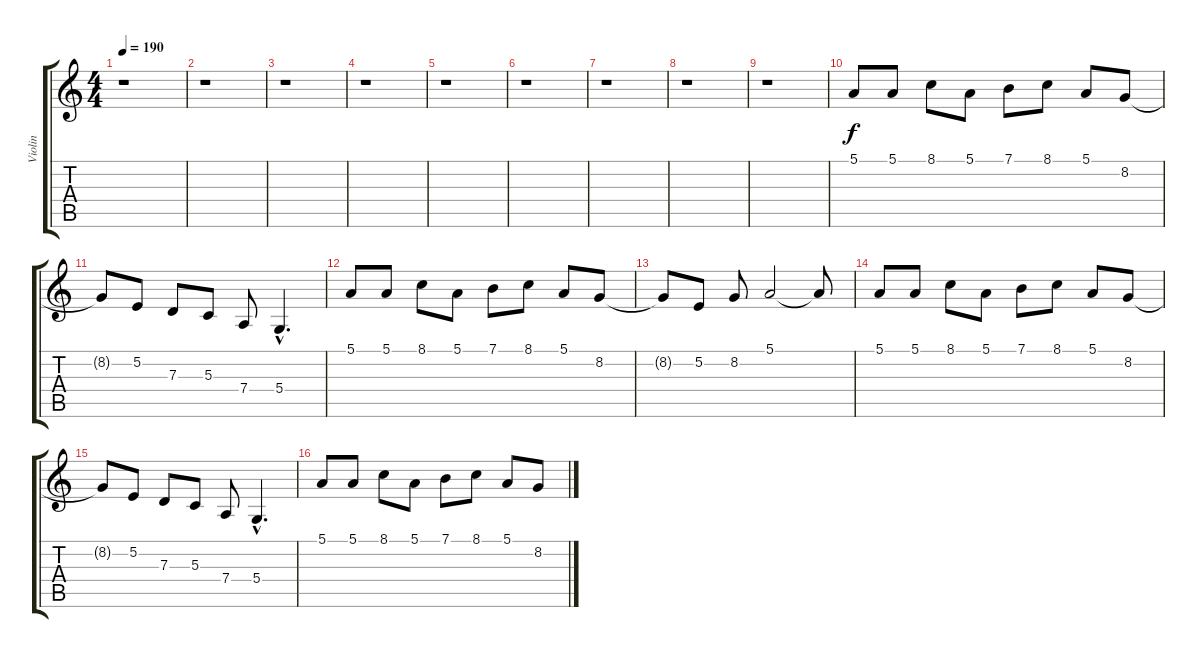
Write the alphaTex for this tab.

\track ("Violin" "Violin") {instrument violin}
\staff {score tabs}
\tuning (E4 B3 G3 D3 A2 E2) {hide}
\ts (4 4)
\tempo 190
\clef g2
\ks c
r.1{dy f} |
r.1 |
r.1 |
r.1 |
r.1 |
r.1 |
r.1 |
r.1 |
r.1 |
5.1.8 5.1.8 8.1.8 5.1.8 7.1.8 8.1.8 5.1.8 8.2.8 |
8.2{t}.8 5.2.8 7.3.8 5.3.8 7.4.8 5.4{hac}.4{d} |
5.1.8 5.1.8 8.1.8 5.1.8 7.1.8 8.1.8 5.1.8 8.2.8 |
8.2{t}.8 5.2.8 8.2.8 5.1.2 5.1{t}.8 |
5.1.8 5.1.8 8.1.8 5.1.8 7.1.8 8.1.8 5.1.8 8.2.8 |
8.2{t}.8 5.2.8 7.3.8 5.3.8 7.4.8 5.4{hac}.4{d} |
5.1.8 5.1.8 8.1.8 5.1.8 7.1.8 8.1.8 5.1.8 8.2.8
